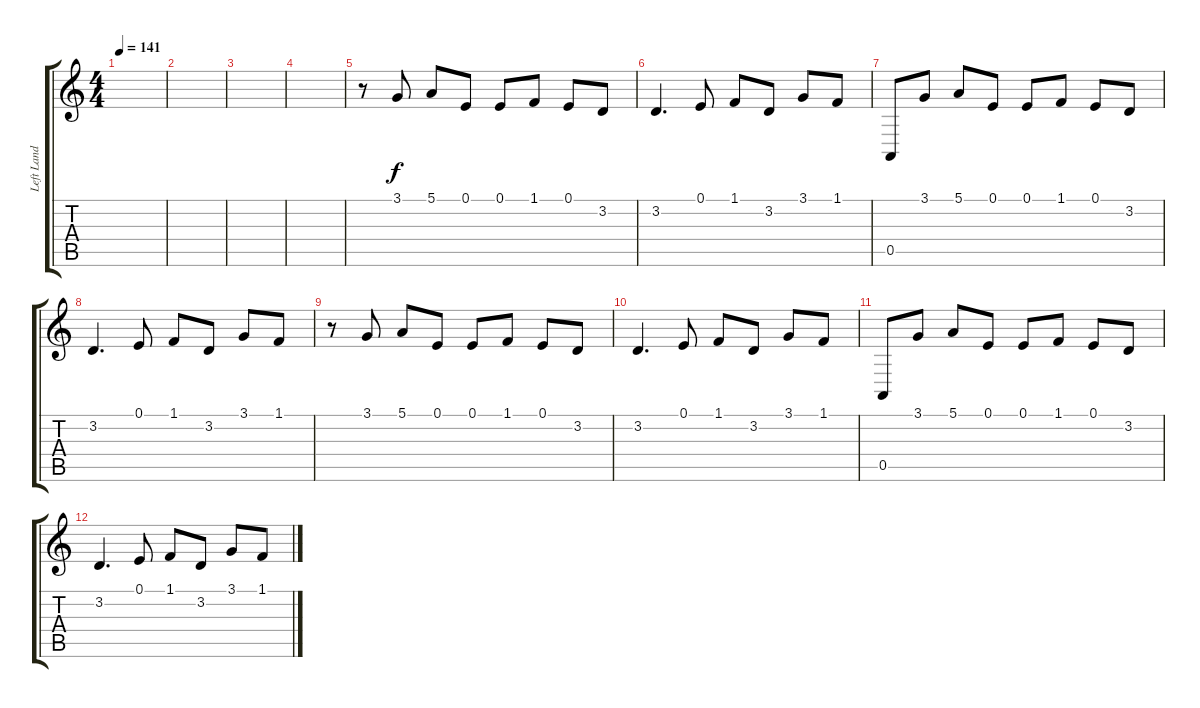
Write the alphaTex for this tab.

\track ("Left Land Keyboard" "Left Land ") {instrument stringensemble2}
\staff {score tabs}
\tuning (E4 B3 G3 D3 A2 E2) {hide}
\ts (4 4)
\tempo 141
\clef g2
\ks c
|
|
|
|
r.8 3.1.8 5.1.8 0.1.8 0.1.8 1.1.8 0.1.8 3.2.8 |
3.2.4{d} 0.1.8 1.1.8 3.2.8 3.1.8 1.1.8 |
0.5.8 3.1.8 5.1.8 0.1.8 0.1.8 1.1.8 0.1.8 3.2.8 |
3.2.4{d} 0.1.8 1.1.8 3.2.8 3.1.8 1.1.8 |
r.8 3.1.8 5.1.8 0.1.8 0.1.8 1.1.8 0.1.8 3.2.8 |
3.2.4{d} 0.1.8 1.1.8 3.2.8 3.1.8 1.1.8 |
0.5.8 3.1.8 5.1.8 0.1.8 0.1.8 1.1.8 0.1.8 3.2.8 |
3.2.4{d} 0.1.8 1.1.8 3.2.8 3.1.8 1.1.8
